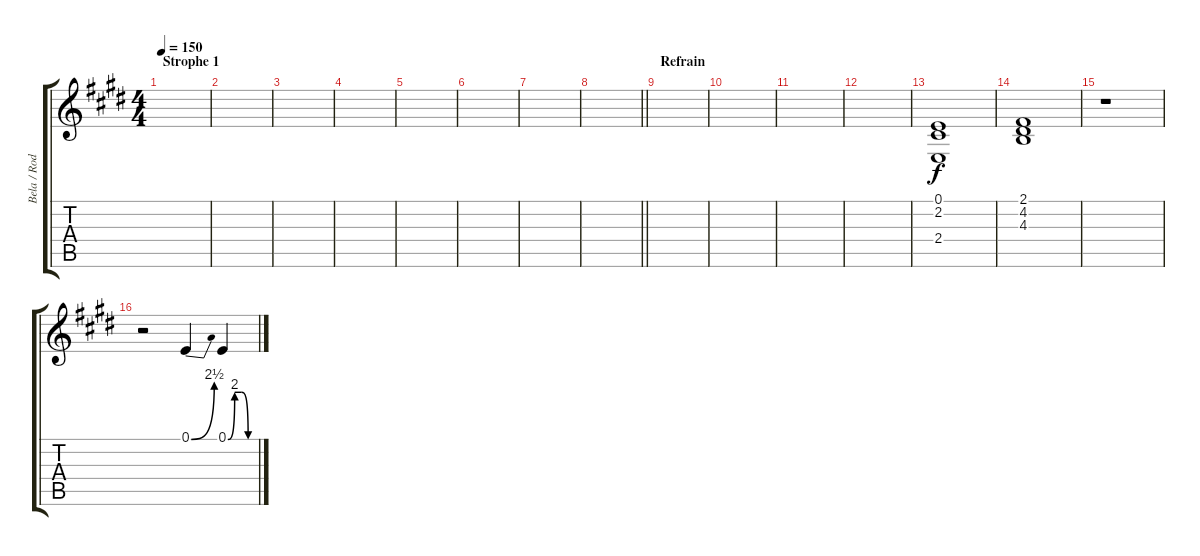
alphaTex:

\track ("Bela / Rod - Gesang" "Bela / Rod") {instrument choiraahs}
\staff {score tabs}
\tuning (E4 B3 G3 D3 A2 E2) {hide}
\ts (4 4)
\section ("" "Strophe 1")
\tempo 150
\clef g2
\ks e
|
|
|
|
|
|
|
\barLineRight lightlight
|
\section ("" "Refrain")
|
|
|
|
(0.1 2.2 2.4).1 |
(2.1 4.2 4.3).1 |
r.1 |
r.2 0.1{be (bend 0 0 60 10)}.4 0.1{be (custom 0 0 15 8 30 8 45 0 60 0)}.4
